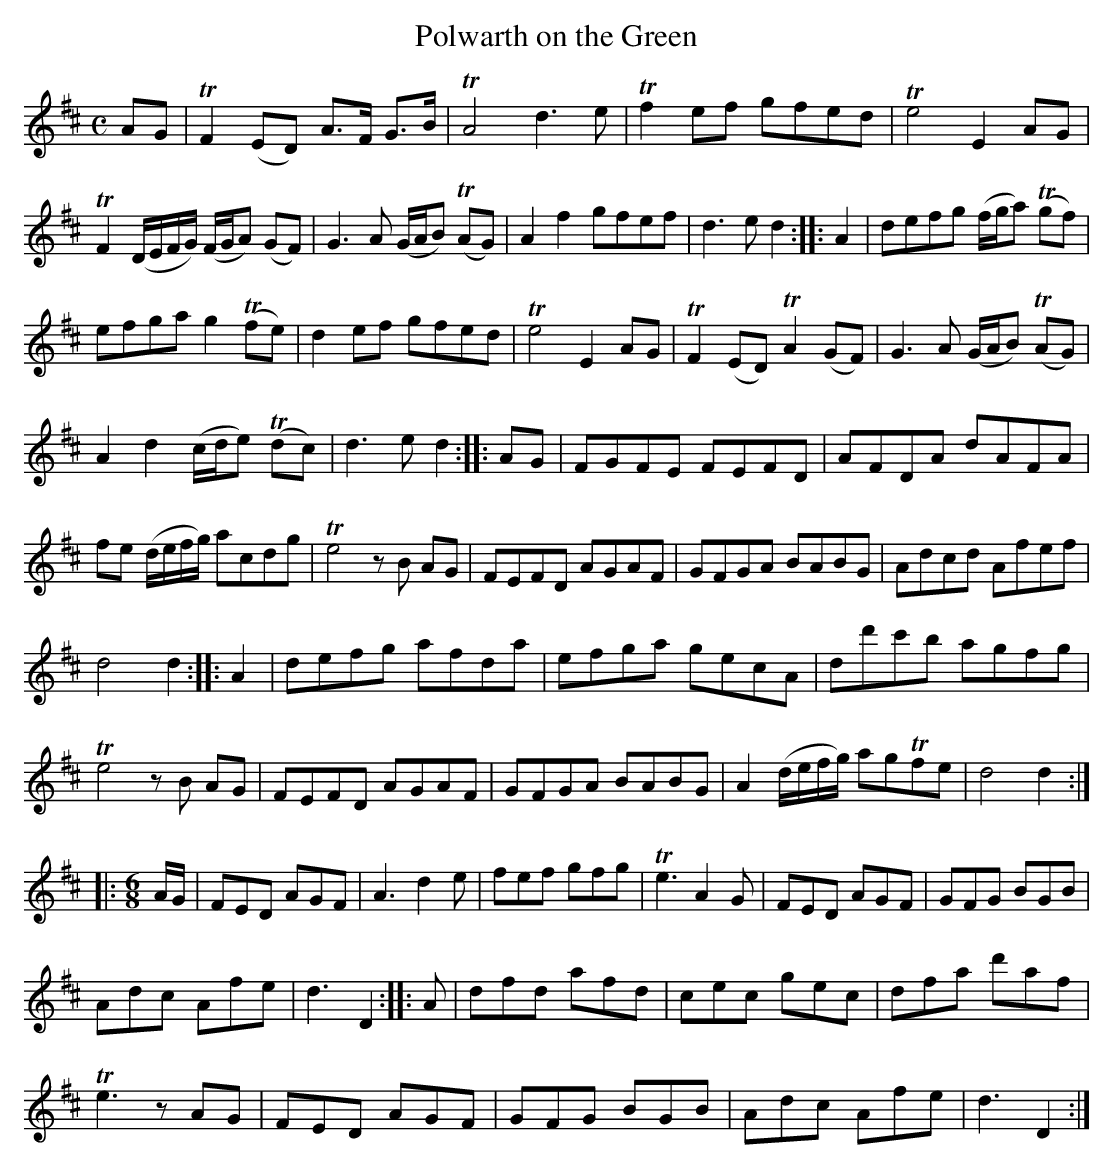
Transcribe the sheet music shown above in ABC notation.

X:1
T:Polwarth on the Green
M:C
L:1/8
K:D
AG|TF2 (ED) A>F G>B|TA4d3e|Tf2 ef gfed|Te4 E2 AG|
TF2 (D/E/F/G/) (F/G/A) (GF)|G3A (G/A/B) T(AG)|A2f2 gfef|d3e d2::A2|defg (f/g/a) T(gf)|
efga g2 T(fe)|d2 ef gfed|Te4 E2 AG|TF2 (ED) TA2 (GF)|G3 A (G/A/B) T(AG)|
A2d2 (c/d/e) T(dc)|d3e d2::AG|FGFE FEFD|AFDA dAFA|
fe (d/e/f/g/) acdg|Te4 z B AG|FEFD AGAF|GFGA BABG|Adcd Afef|
d4 d2::A2|defg afda|efga gecA|dd'c'b agfg|
Te4 zB AG|FEFD AGAF|GFGA BABG|A2 (d/e/f/g/) agTfe|d4 d2:|
|:[M:6/8]A/G/|FED AGF|A3 d2e|fef gfg|Te3 A2G|FED AGF|GFG BGB|
Adc Afe|d3 D2::A|dfd afd|cec gec|dfa d'af|
Te3 z AG|FED AGF|GFG BGB|Adc Afe|d3 D2:|]
